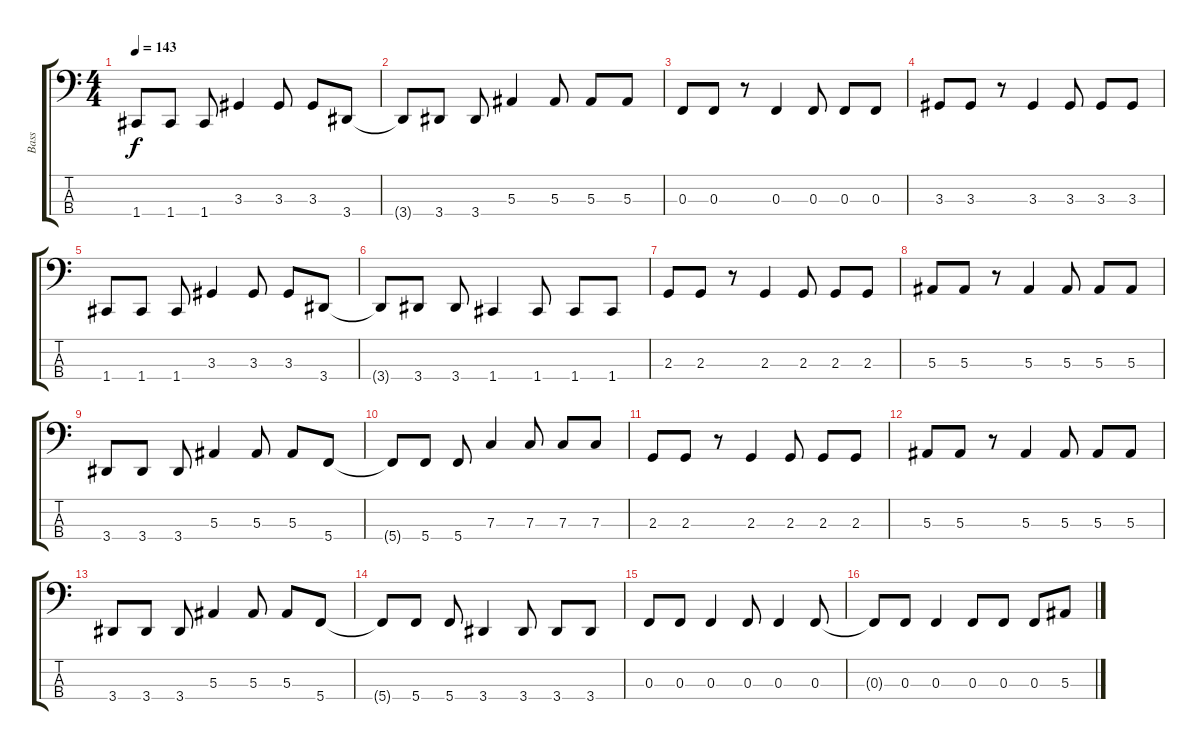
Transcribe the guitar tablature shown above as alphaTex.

\track ("Bass" "Bass") {instrument electricbassfinger}
\staff {score tabs}
\tuning (Eb2 Bb1 F1 C1) {hide}
\ts (4 4)
\tempo 143
\clef f4
\ks c
1.4.8{dy f} 1.4.8 1.4.8 3.3.4 3.3.8 3.3.8 3.4.8 |
3.4{t}.8 3.4.8 3.4.8 5.3.4 5.3.8 5.3.8 5.3.8 |
0.3.8 0.3.8 r.8 0.3.4 0.3.8 0.3.8 0.3.8 |
3.3.8 3.3.8 r.8 3.3.4 3.3.8 3.3.8 3.3.8 |
1.4.8 1.4.8 1.4.8 3.3.4 3.3.8 3.3.8 3.4.8 |
3.4{t}.8 3.4.8 3.4.8 1.4.4 1.4.8 1.4.8 1.4.8 |
2.3.8 2.3.8 r.8 2.3.4 2.3.8 2.3.8 2.3.8 |
5.3.8 5.3.8 r.8 5.3.4 5.3.8 5.3.8 5.3.8 |
3.4.8 3.4.8 3.4.8 5.3.4 5.3.8 5.3.8 5.4.8 |
5.4{t}.8 5.4.8 5.4.8 7.3.4 7.3.8 7.3.8 7.3.8 |
2.3.8 2.3.8 r.8 2.3.4 2.3.8 2.3.8 2.3.8 |
5.3.8 5.3.8 r.8 5.3.4 5.3.8 5.3.8 5.3.8 |
3.4.8 3.4.8 3.4.8 5.3.4 5.3.8 5.3.8 5.4.8 |
5.4{t}.8 5.4.8 5.4.8 3.4.4 3.4.8 3.4.8 3.4.8 |
0.3.8 0.3.8 0.3.4 0.3.8 0.3.4 0.3.8 |
0.3{t}.8 0.3.8 0.3.4 0.3.8 0.3.8 0.3.8 5.3.8
